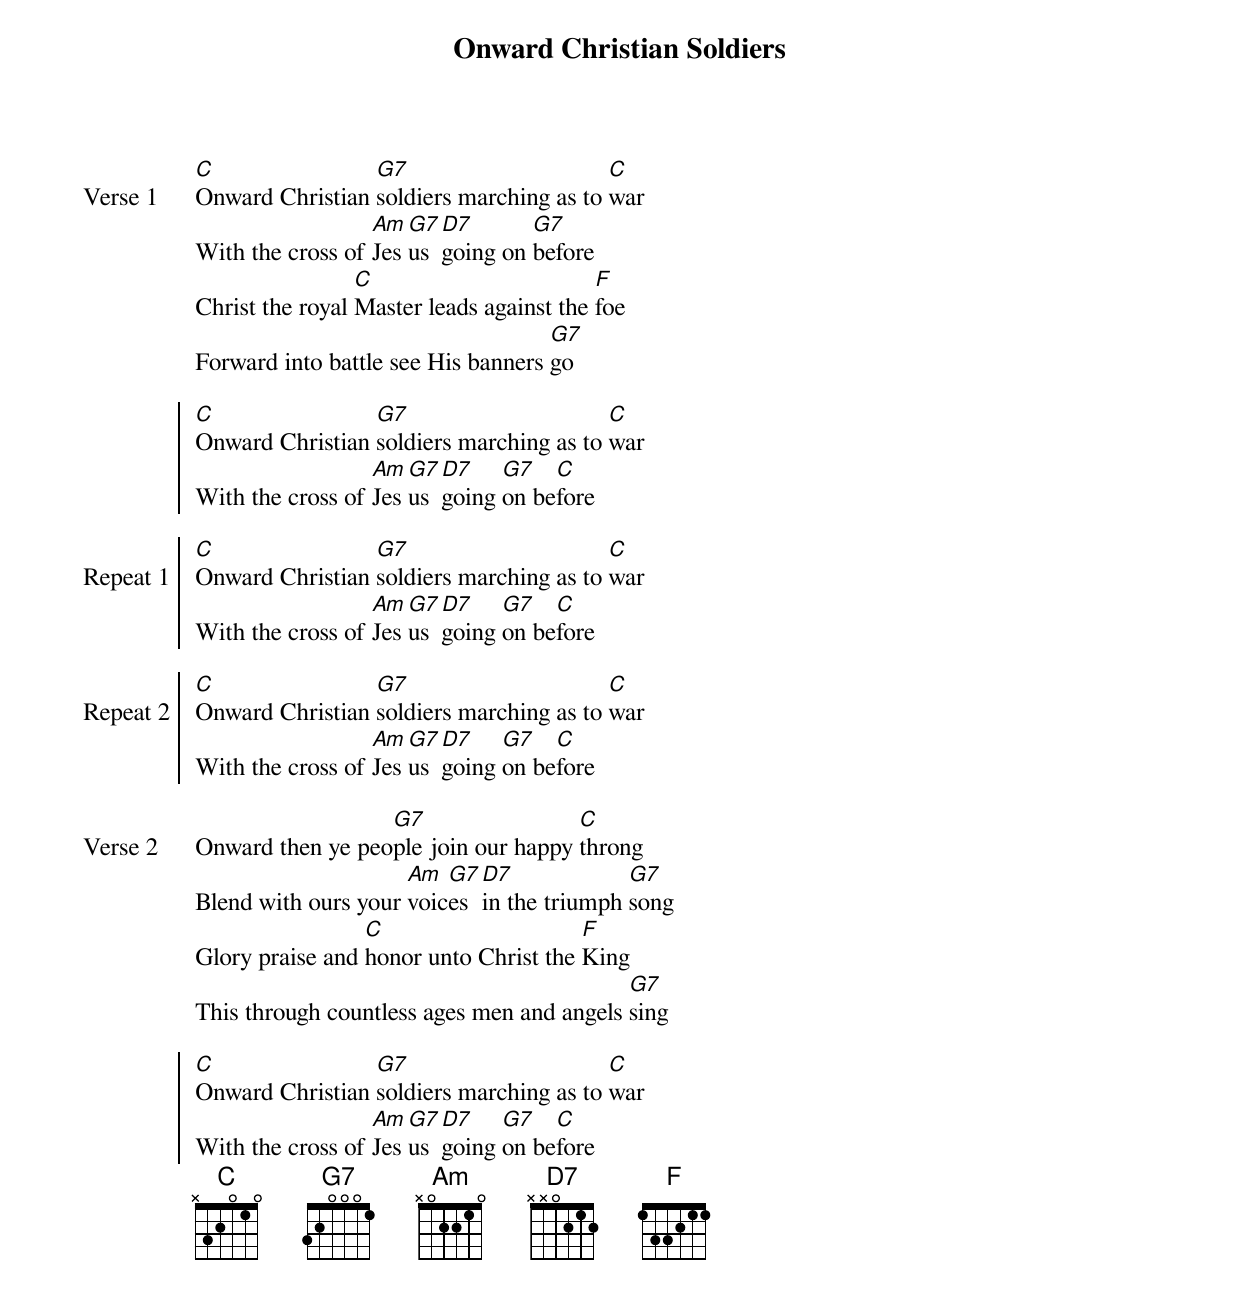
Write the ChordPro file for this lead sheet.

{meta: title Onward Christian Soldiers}
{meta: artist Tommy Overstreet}
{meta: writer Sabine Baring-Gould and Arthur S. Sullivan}

{start_of_verse: Verse 1}
[C]Onward Christian [G7]soldiers marching as to [C]war
With the cross of [Am]Jes[G7]us [D7]going on [G7]before
Christ the royal [C]Master leads against the [F]foe
Forward into battle see His banners [G7]go
{end_of_verse}

{start_of_chorus}
[C]Onward Christian [G7]soldiers marching as to [C]war
With the cross of [Am]Jes[G7]us [D7]going [G7]on be[C]fore
{end_of_chorus}

{start_of_chorus: Repeat 1}
[C]Onward Christian [G7]soldiers marching as to [C]war
With the cross of [Am]Jes[G7]us [D7]going [G7]on be[C]fore
{end_of_chorus}

{start_of_chorus: Repeat 2}
[C]Onward Christian [G7]soldiers marching as to [C]war
With the cross of [Am]Jes[G7]us [D7]going [G7]on be[C]fore
{end_of_chorus}

{start_of_verse: Verse 2}
Onward then ye peo[G7]ple join our happy [C]throng
Blend with ours your [Am]voic[G7]es [D7]in the triumph [G7]song
Glory praise and [C]honor unto Christ the [F]King
This through countless ages men and angels [G7]sing
{end_of_verse}

{start_of_chorus}
[C]Onward Christian [G7]soldiers marching as to [C]war
With the cross of [Am]Jes[G7]us [D7]going [G7]on be[C]fore
{end_of_chorus}
